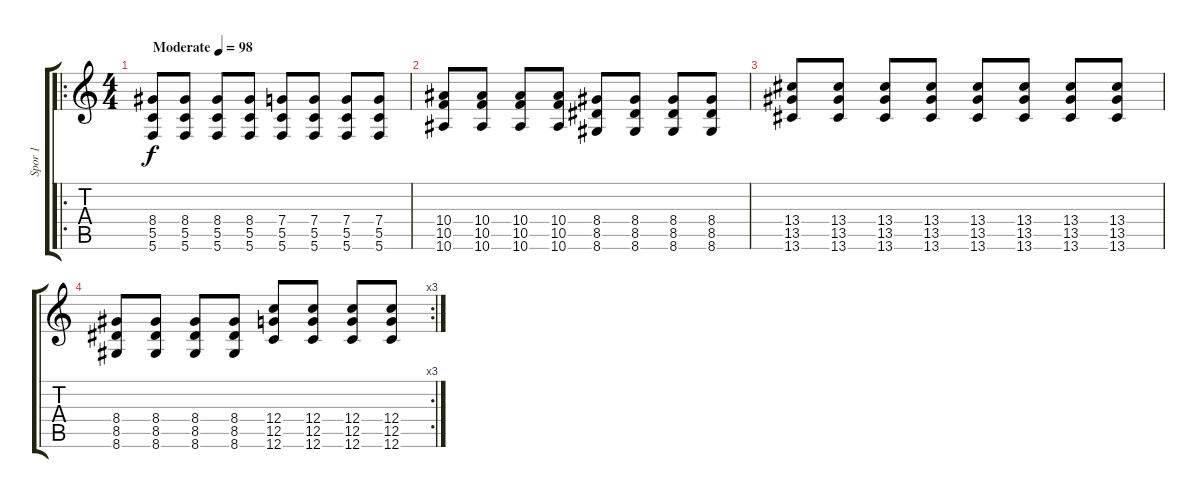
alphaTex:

\track ("Spor 1" "Spor 1") {instrument distortionguitar}
\staff {score tabs}
\tuning (D4 A3 F3 C3 G2 C2) {hide}
\ro
\ts (4 4)
\tempo (98 "Moderate")
\clef g2
\ks c
(8.4 5.5 5.6).8{dy f instrument distortionguitar} (8.4 5.5 5.6).8 (8.4 5.5 5.6).8 (8.4 5.5 5.6).8 (7.4 5.5 5.6).8 (7.4 5.5 5.6).8 (7.4 5.5 5.6).8 (7.4 5.5 5.6).8 |
(10.4 10.5 10.6).8 (10.4 10.5 10.6).8 (10.4 10.5 10.6).8 (10.4 10.5 10.6).8 (8.4 8.5 8.6).8 (8.4 8.5 8.6).8 (8.4 8.5 8.6).8 (8.4 8.5 8.6).8 |
(13.4 13.5 13.6).8 (13.4 13.5 13.6).8 (13.4 13.5 13.6).8 (13.4 13.5 13.6).8 (13.4 13.5 13.6).8 (13.4 13.5 13.6).8 (13.4 13.5 13.6).8 (13.4 13.5 13.6).8 |
\rc 3
(8.4 8.5 8.6).8 (8.4 8.5 8.6).8 (8.4 8.5 8.6).8 (8.4 8.5 8.6).8 (12.4 12.5 12.6).8 (12.4 12.5 12.6).8 (12.4 12.5 12.6).8 (12.4 12.5 12.6).8
